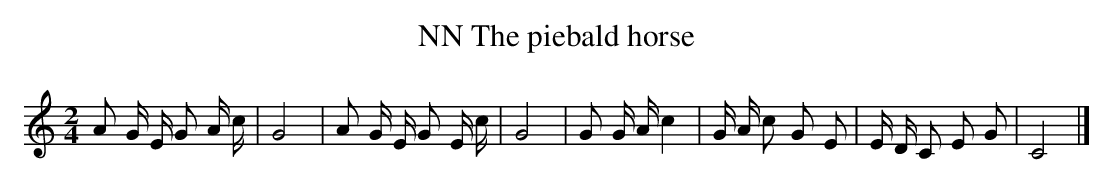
X:1
T: NN The piebald horse
L: 1/16
M: 2/4
K: C
A2 G E G2 A c [I:setbarnb 1]|
G8 |
A2 G E G2 E c |
G8 |
G2 G Ac4 |
G A c2 G2 E2 |
E D C2 E2 G2 |
C8 |]
